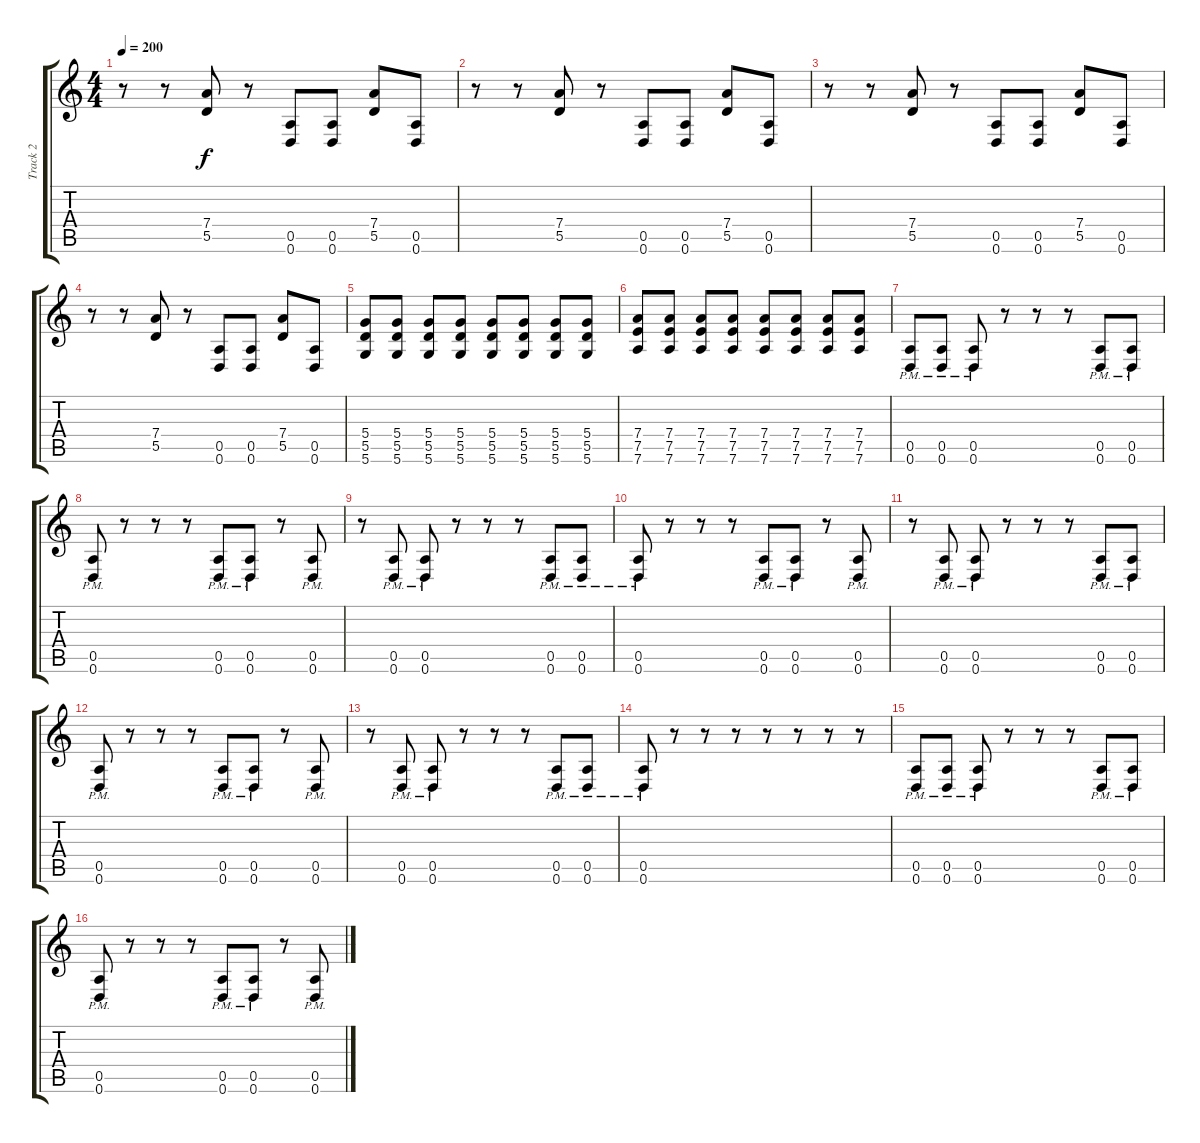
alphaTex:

\track ("Track 2" "Track 2") {instrument distortionguitar}
\staff {score tabs}
\tuning (E4 B3 G3 D3 A2 D2) {hide}
\ts (4 4)
\tempo 200
\clef g2
\ks c
r.8{dy f} r.8 (7.4 5.5).8 r.8 (0.5 0.6).8 (0.5 0.6).8 (7.4 5.5).8 (0.5 0.6).8 |
r.8 r.8 (7.4 5.5).8 r.8 (0.5 0.6).8 (0.5 0.6).8 (7.4 5.5).8 (0.5 0.6).8 |
r.8 r.8 (7.4 5.5).8 r.8 (0.5 0.6).8 (0.5 0.6).8 (7.4 5.5).8 (0.5 0.6).8 |
r.8 r.8 (7.4 5.5).8 r.8 (0.5 0.6).8 (0.5 0.6).8 (7.4 5.5).8 (0.5 0.6).8 |
(5.4 5.5 5.6).8 (5.4 5.5 5.6).8 (5.4 5.5 5.6).8 (5.4 5.5 5.6).8 (5.4 5.5 5.6).8 (5.4 5.5 5.6).8 (5.4 5.5 5.6).8 (5.4 5.5 5.6).8 |
(7.4 7.5 7.6).8 (7.4 7.5 7.6).8 (7.4 7.5 7.6).8 (7.4 7.5 7.6).8 (7.4 7.5 7.6).8 (7.4 7.5 7.6).8 (7.4 7.5 7.6).8 (7.4 7.5 7.6).8 |
(0.5{pm} 0.6{pm}).8 (0.5{pm} 0.6{pm}).8 (0.5{pm} 0.6{pm}).8 r.8 r.8 r.8 (0.5{pm} 0.6{pm}).8 (0.5{pm} 0.6{pm}).8 |
(0.5{pm} 0.6{pm}).8 r.8 r.8 r.8 (0.5{pm} 0.6{pm}).8 (0.5{pm} 0.6{pm}).8 r.8 (0.5{pm} 0.6{pm}).8 |
r.8 (0.5{pm} 0.6{pm}).8 (0.5{pm} 0.6{pm}).8 r.8 r.8 r.8 (0.5{pm} 0.6{pm}).8 (0.5{pm} 0.6{pm}).8 |
(0.5{pm} 0.6{pm}).8 r.8 r.8 r.8 (0.5{pm} 0.6{pm}).8 (0.5{pm} 0.6{pm}).8 r.8 (0.5{pm} 0.6{pm}).8 |
r.8 (0.5{pm} 0.6{pm}).8 (0.5{pm} 0.6{pm}).8 r.8 r.8 r.8 (0.5{pm} 0.6{pm}).8 (0.5{pm} 0.6{pm}).8 |
(0.5{pm} 0.6{pm}).8 r.8 r.8 r.8 (0.5{pm} 0.6{pm}).8 (0.5{pm} 0.6{pm}).8 r.8 (0.5{pm} 0.6{pm}).8 |
r.8 (0.5{pm} 0.6{pm}).8 (0.5{pm} 0.6{pm}).8 r.8 r.8 r.8 (0.5{pm} 0.6{pm}).8 (0.5{pm} 0.6{pm}).8 |
(0.5{pm} 0.6{pm}).8 r.8 r.8 r.8 r.8 r.8 r.8 r.8 |
(0.5{pm} 0.6{pm}).8 (0.5{pm} 0.6{pm}).8 (0.5{pm} 0.6{pm}).8 r.8 r.8 r.8 (0.5{pm} 0.6{pm}).8 (0.5{pm} 0.6{pm}).8 |
(0.5{pm} 0.6{pm}).8 r.8 r.8 r.8 (0.5{pm} 0.6{pm}).8 (0.5{pm} 0.6{pm}).8 r.8 (0.5{pm} 0.6{pm}).8
